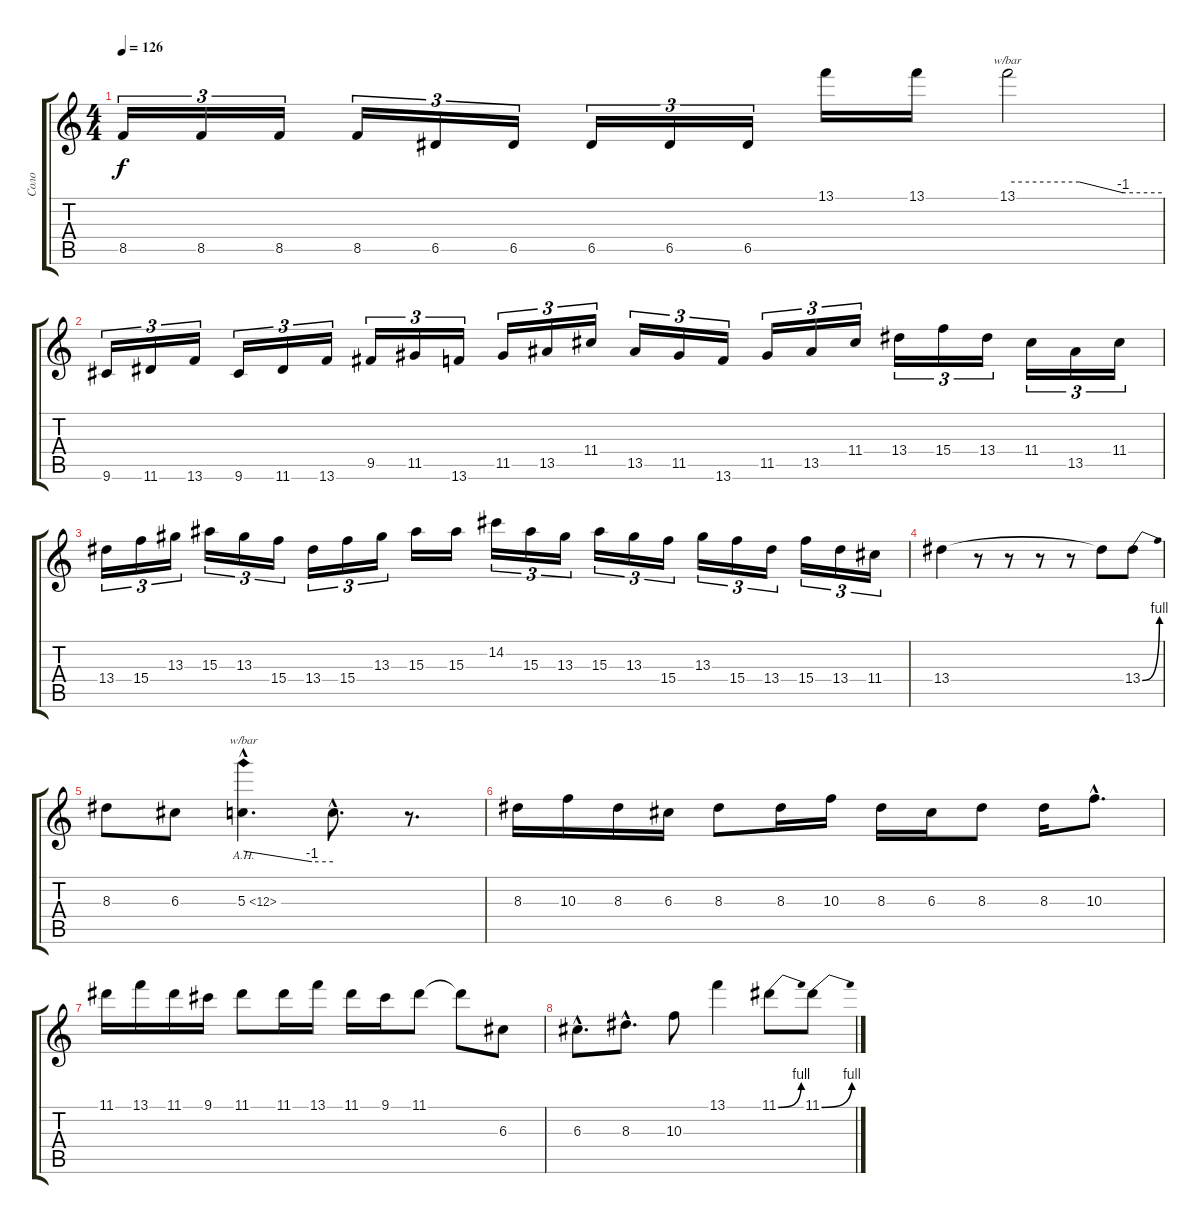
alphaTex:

\track ("Соло" "Соло") {instrument overdrivenguitar}
\staff {score tabs}
\tuning (E4 B3 G3 D3 A2 E2) {hide}
\ts (4 4)
\tempo 126
\clef g2
\ks c
8.5.16{tu (3 2) dy f} 8.5.16{tu (3 2)} 8.5.16{tu (3 2)} 8.5.16{tu (3 2)} 6.5.16{tu (3 2)} 6.5.16{tu (3 2)} 6.5.16{tu (3 2)} 6.5.16{tu (3 2)} 6.5.16{tu (3 2)} 13.1.16 13.1.16 13.1.2{tbe (custom default 0 0 28 0 45 -4 60 -4)} |
9.6.16{tu (3 2)} 11.6.16{tu (3 2)} 13.6.16{tu (3 2)} 9.6.16{tu (3 2)} 11.6.16{tu (3 2)} 13.6.16{tu (3 2)} 9.5.16{tu (3 2)} 11.5.16{tu (3 2)} 13.6.16{tu (3 2)} 11.5.16{tu (3 2)} 13.5.16{tu (3 2)} 11.4.16{tu (3 2)} 13.5.16{tu (3 2)} 11.5.16{tu (3 2)} 13.6.16{tu (3 2)} 11.5.16{tu (3 2)} 13.5.16{tu (3 2)} 11.4.16{tu (3 2)} 13.4.16{tu (3 2)} 15.4.16{tu (3 2)} 13.4.16{tu (3 2)} 11.4.16{tu (3 2)} 13.5.16{tu (3 2)} 11.4.16{tu (3 2)} |
13.4.16{tu (3 2)} 15.4.16{tu (3 2)} 13.3.16{tu (3 2)} 15.3.16{tu (3 2)} 13.3.16{tu (3 2)} 15.4.16{tu (3 2)} 13.4.16{tu (3 2)} 15.4.16{tu (3 2)} 13.3.16{tu (3 2)} 15.3.16 15.3.16 14.2.16{tu (3 2)} 15.3.16{tu (3 2)} 13.3.16{tu (3 2)} 15.3.16{tu (3 2)} 13.3.16{tu (3 2)} 15.4.16{tu (3 2)} 13.3.16{tu (3 2)} 15.4.16{tu (3 2)} 13.4.16{tu (3 2)} 15.4.16{tu (3 2)} 13.4.16{tu (3 2)} 11.4.16{tu (3 2)} |
13.4.4 r.8 r.8 r.8 r.8 13.4{t}.8 13.4{be (bend 0 0 60 4)}.8 |
8.3.8 6.3.8 5.3{ah 7 hac}.4{d tbe (custom default 0 0 46 -4 60 -4)} 5.3{hac t}.8{d} r.8{d} |
8.3.16 10.3.16 8.3.16 6.3.16 8.3.8 8.3.16 10.3.16 8.3.16 6.3.16 8.3.8 8.3.16 10.3{hac}.8{d} |
11.1.16 13.1.16 11.1.16 9.1.16 11.1.8 11.1.16 13.1.16 11.1.16 9.1.16 11.1.8 11.1{t}.8 6.3.8 |
6.3{hac}.8{d} 8.3{hac}.8{d} 10.3.8 13.1.4 11.1{be (bend 0 0 60 4)}.8 11.1{be (bend 0 0 60 4)}.8
